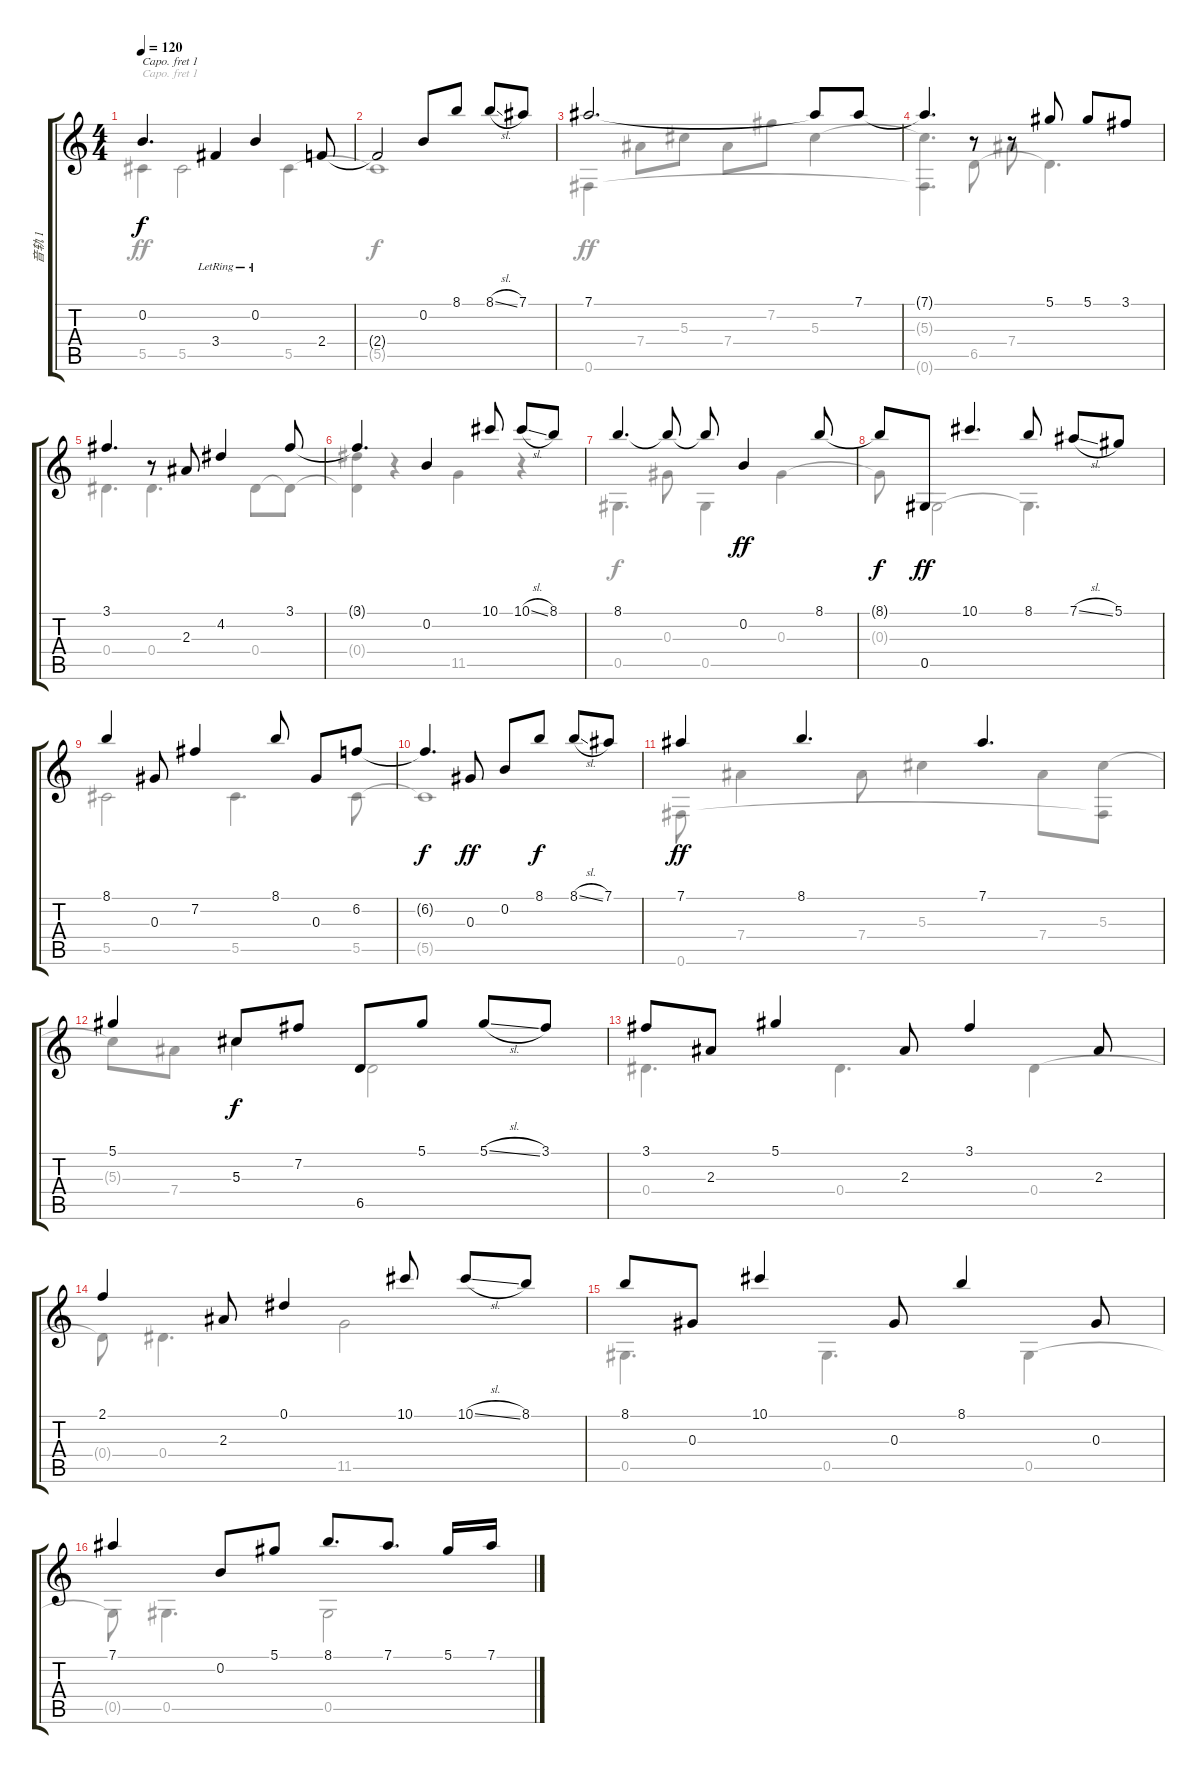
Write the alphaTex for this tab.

\track ("音轨 1" "音轨 1") {instrument acousticguitarsteel}
\staff {score tabs}
\capo 1
\tuning (D4 Bb3 G3 D3 G2 F2) {hide}
\voice
\ts (4 4)
\tempo 120
\clef g2
\ks c
0.2.4{d dy f} 3.4{lr}.4 0.2{lr}.4 2.4.8 |
2.4{t}.2 0.2.8 8.1.8 8.1{sl}.8 7.1.8 |
7.1.2{d} 7.1{t}.8 7.1.8 |
7.1{t}.4{d} r.8 r.8 5.1.8 5.1.8 3.1.8 |
3.1.4{d} r.8 2.3.8 4.2.4 3.1.8 |
3.1{t}.4{d} 0.2.4 10.1.8 10.1{sl}.8 8.1.8 |
8.1.4{d} 8.1{t}.8 8.1{t}.8 0.2.4{dy ff} 8.1.8 |
8.1{t}.8{dy f} 0.5.8{dy ff} 10.1.4{d} 8.1.8 7.1{sl}.8 5.1.8 |
8.1.4 0.3.8 7.2.4 8.1.8 0.3.8 6.2.8 |
6.2{t}.4{d dy f} 0.3.8{dy ff} 0.2.8 8.1.8{dy f} 8.1{sl}.8 7.1.8 |
7.1.4{dy ff} 8.1.4{d} 7.1.4{d} |
5.1.4 5.3.8{dy f} 7.2.8 6.5.8 5.1.8 5.1{sl}.8 3.1.8 |
3.1.8 2.3.8 5.1.4 2.3.8 3.1.4 2.3.8 |
2.1.4 2.3.8 0.1.4 10.1.8 10.1{sl}.8 8.1.8 |
8.1.8 0.3.8 10.1.4 0.3.8 8.1.4 0.3.8 |
7.1.4 0.2.8 5.1.8 8.1.8{d} 7.1.8{d} 5.1.16 7.1.16
\voice
\clef g2
\ottava regular
\simile none
\ks c
5.5.4{dy ff} 5.5.2 5.5.4 |
5.5{t}.1{dy f} |
0.6.4{dy ff} 7.4.8 5.3.8 7.4.8 7.2.8 5.3.4 |
(5.3{t} 0.6{t}).4{d} 6.5.8 7.4.8 6.5{t}.4{d} |
0.4.4{d} 0.4.4{d} 0.4.8 0.4{t}.8 |
(0.1 0.4{t}).4 r.4 11.5.4 r.4 |
0.5.4{d dy f} 0.3.8 0.5.4 0.3.4 |
0.3{t}.8 0.5.2 0.5{t}.4{d} |
5.5.2 5.5.4{d} 5.5.8 |
5.5{t}.1 |
0.6.8 7.4.4 7.4.8 5.3.4 7.4.8 (5.3 0.6{t}).8 |
5.3{t}.8 7.4.8 5.3.4 6.5.2 |
0.4.4{d} 0.4.4{d} 0.4.4 |
0.4{t}.8 0.4.4{d} 11.5.2 |
0.5.4{d} 0.5.4{d} 0.5.4 |
0.5{t}.8 0.5.4{d} 0.5.2
